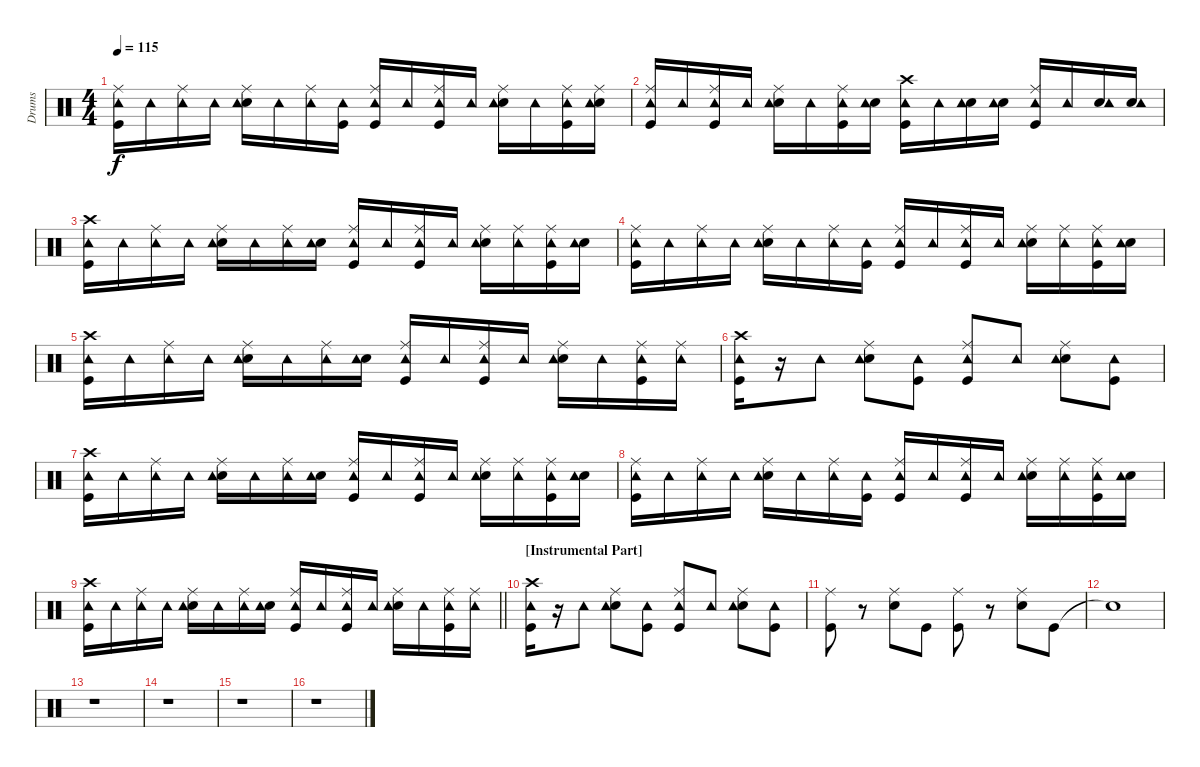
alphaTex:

\track ("Drums" "Drums") {instrument percussion}
\staff {score}
\articulation defaults
\ts (4 4)
\tempo 115
\clef neutral
\ks c
("Kick (hit)" "Ride (middle)" "Tambourine (hit)").16{dy f} "Tambourine (hit)".16 ("Ride (middle)" "Tambourine (hit)").16 "Tambourine (hit)".16 ("Ride (middle)" "Electric Snare (hit)" "Tambourine (hit)").16 "Tambourine (hit)".16 ("Ride (middle)" "Tambourine (hit)").16 ("Kick (hit)" "Tambourine (hit)").16 ("Ride (middle)" "Kick (hit)" "Tambourine (hit)").16 "Tambourine (hit)".16 ("Kick (hit)" "Ride (middle)" "Tambourine (hit)").16 "Tambourine (hit)".16 ("Ride (middle)" "Electric Snare (hit)" "Tambourine (hit)").16 "Tambourine (hit)".16 ("Kick (hit)" "Ride (middle)" "Tambourine (hit)").16 ("Electric Snare (hit)" "Ride (middle)" "Tambourine (hit)").16 |
("Ride (middle)" "Kick (hit)" "Tambourine (hit)").16 "Tambourine (hit)".16 ("Ride (middle)" "Kick (hit)" "Tambourine (hit)").16 "Tambourine (hit)".16 ("Electric Snare (hit)" "Ride (middle)" "Tambourine (hit)").16 "Tambourine (hit)".16 ("Ride (middle)" "Kick (hit)" "Tambourine (hit)").16 ("Electric Snare (hit)" "Tambourine (hit)").16 ("Crash high (hit)" "Kick (hit)" "Tambourine (hit)").16 "Tambourine (hit)".16 ("Electric Snare (hit)" "Tambourine (hit)").16 ("Electric Snare (hit)" "Tambourine (hit)").16 ("Ride (middle)" "Kick (hit)" "Tambourine (hit)").16 "Tambourine (hit)".16 ("Electric Snare (hit)" "Tambourine (hit)").16 ("Electric Snare (hit)" "Tambourine (hit)").16 |
("Kick (hit)" "Crash high (hit)" "Tambourine (hit)").16 "Tambourine (hit)".16 ("Ride (middle)" "Tambourine (hit)").16 "Tambourine (hit)".16 ("Electric Snare (hit)" "Ride (middle)" "Tambourine (hit)").16 "Tambourine (hit)".16 ("Ride (middle)" "Tambourine (hit)").16 ("Electric Snare (hit)" "Tambourine (hit)").16 ("Ride (middle)" "Kick (hit)" "Tambourine (hit)").16 "Tambourine (hit)".16 ("Ride (middle)" "Kick (hit)" "Tambourine (hit)").16 "Tambourine (hit)".16 ("Electric Snare (hit)" "Ride (middle)" "Tambourine (hit)").16 ("Ride (middle)" "Tambourine (hit)").16 ("Kick (hit)" "Ride (middle)" "Tambourine (hit)").16 ("Electric Snare (hit)" "Tambourine (hit)").16 |
("Kick (hit)" "Ride (middle)" "Tambourine (hit)").16 "Tambourine (hit)".16 ("Ride (middle)" "Tambourine (hit)").16 "Tambourine (hit)".16 ("Ride (middle)" "Electric Snare (hit)" "Tambourine (hit)").16 "Tambourine (hit)".16 ("Ride (middle)" "Tambourine (hit)").16 ("Kick (hit)" "Tambourine (hit)").16 ("Ride (middle)" "Kick (hit)" "Tambourine (hit)").16 "Tambourine (hit)".16 ("Kick (hit)" "Ride (middle)" "Tambourine (hit)").16 "Tambourine (hit)".16 ("Ride (middle)" "Electric Snare (hit)" "Tambourine (hit)").16 ("Ride (middle)" "Tambourine (hit)").16 ("Ride (middle)" "Kick (hit)" "Tambourine (hit)").16 ("Electric Snare (hit)" "Tambourine (hit)").16 |
("Kick (hit)" "Crash high (hit)" "Tambourine (hit)").16 "Tambourine (hit)".16 ("Ride (middle)" "Tambourine (hit)").16 "Tambourine (hit)".16 ("Ride (middle)" "Electric Snare (hit)" "Tambourine (hit)").16 "Tambourine (hit)".16 ("Ride (middle)" "Tambourine (hit)").16 ("Electric Snare (hit)" "Tambourine (hit)").16 ("Kick (hit)" "Ride (middle)" "Tambourine (hit)").16 "Tambourine (hit)".16 ("Kick (hit)" "Ride (middle)" "Tambourine (hit)").16 "Tambourine (hit)".16 ("Electric Snare (hit)" "Ride (middle)" "Tambourine (hit)").16 "Tambourine (hit)".16 ("Kick (hit)" "Ride (middle)" "Tambourine (hit)").16 ("Ride (middle)" "Tambourine (hit)").16 |
("Crash high (hit)" "Kick (hit)" "Tambourine (hit)").16 r.16 "Tambourine (hit)".8 ("Electric Snare (hit)" "Ride (middle)" "Tambourine (hit)").8 ("Kick (hit)" "Tambourine (hit)").8 ("Kick (hit)" "Ride (middle)" "Tambourine (hit)").8 "Tambourine (hit)".8 ("Ride (middle)" "Electric Snare (hit)" "Tambourine (hit)").8 ("Kick (hit)" "Tambourine (hit)").8 |
("Kick (hit)" "Crash high (hit)" "Tambourine (hit)").16 "Tambourine (hit)".16 ("Ride (middle)" "Tambourine (hit)").16 "Tambourine (hit)".16 ("Electric Snare (hit)" "Ride (middle)" "Tambourine (hit)").16 "Tambourine (hit)".16 ("Ride (middle)" "Tambourine (hit)").16 ("Electric Snare (hit)" "Tambourine (hit)").16 ("Ride (middle)" "Kick (hit)" "Tambourine (hit)").16 "Tambourine (hit)".16 ("Ride (middle)" "Kick (hit)" "Tambourine (hit)").16 "Tambourine (hit)".16 ("Electric Snare (hit)" "Ride (middle)" "Tambourine (hit)").16 ("Ride (middle)" "Tambourine (hit)").16 ("Kick (hit)" "Ride (middle)" "Tambourine (hit)").16 ("Electric Snare (hit)" "Tambourine (hit)").16 |
("Kick (hit)" "Ride (middle)" "Tambourine (hit)").16 "Tambourine (hit)".16 ("Ride (middle)" "Tambourine (hit)").16 "Tambourine (hit)".16 ("Ride (middle)" "Electric Snare (hit)" "Tambourine (hit)").16 "Tambourine (hit)".16 ("Ride (middle)" "Tambourine (hit)").16 ("Kick (hit)" "Tambourine (hit)").16 ("Ride (middle)" "Kick (hit)" "Tambourine (hit)").16 "Tambourine (hit)".16 ("Kick (hit)" "Ride (middle)" "Tambourine (hit)").16 "Tambourine (hit)".16 ("Ride (middle)" "Electric Snare (hit)" "Tambourine (hit)").16 ("Ride (middle)" "Tambourine (hit)").16 ("Ride (middle)" "Kick (hit)" "Tambourine (hit)").16 ("Electric Snare (hit)" "Tambourine (hit)").16 |
\barLineRight lightlight
("Kick (hit)" "Crash high (hit)" "Tambourine (hit)").16 "Tambourine (hit)".16 ("Ride (middle)" "Tambourine (hit)").16 "Tambourine (hit)".16 ("Ride (middle)" "Electric Snare (hit)" "Tambourine (hit)").16 "Tambourine (hit)".16 ("Ride (middle)" "Tambourine (hit)").16 ("Electric Snare (hit)" "Tambourine (hit)").16 ("Kick (hit)" "Ride (middle)" "Tambourine (hit)").16 "Tambourine (hit)".16 ("Kick (hit)" "Ride (middle)" "Tambourine (hit)").16 "Tambourine (hit)".16 ("Electric Snare (hit)" "Ride (middle)" "Tambourine (hit)").16 "Tambourine (hit)".16 ("Kick (hit)" "Ride (middle)" "Tambourine (hit)").16 ("Ride (middle)" "Tambourine (hit)").16 |
\section ("" "[Instrumental Part]")
("Crash high (hit)" "Kick (hit)" "Tambourine (hit)").16 r.16 "Tambourine (hit)".8 ("Electric Snare (hit)" "Ride (middle)" "Tambourine (hit)").8 ("Kick (hit)" "Tambourine (hit)").8 ("Kick (hit)" "Ride (middle)" "Tambourine (hit)").8 "Tambourine (hit)".8 ("Ride (middle)" "Electric Snare (hit)" "Tambourine (hit)").8 ("Kick (hit)" "Tambourine (hit)").8 |
("Kick (hit)" "Ride (middle)").8 r.8 ("Electric Snare (hit)" "Ride (middle)").8 "Kick (hit)".8 ("Kick (hit)" "Ride (middle)").8 r.8 ("Ride (middle)" "Electric Snare (hit)").8 "Kick (hit)".8 |
"Snare (hit)"{t}.1 |
r.1 |
r.1 |
r.1 |
r.1
